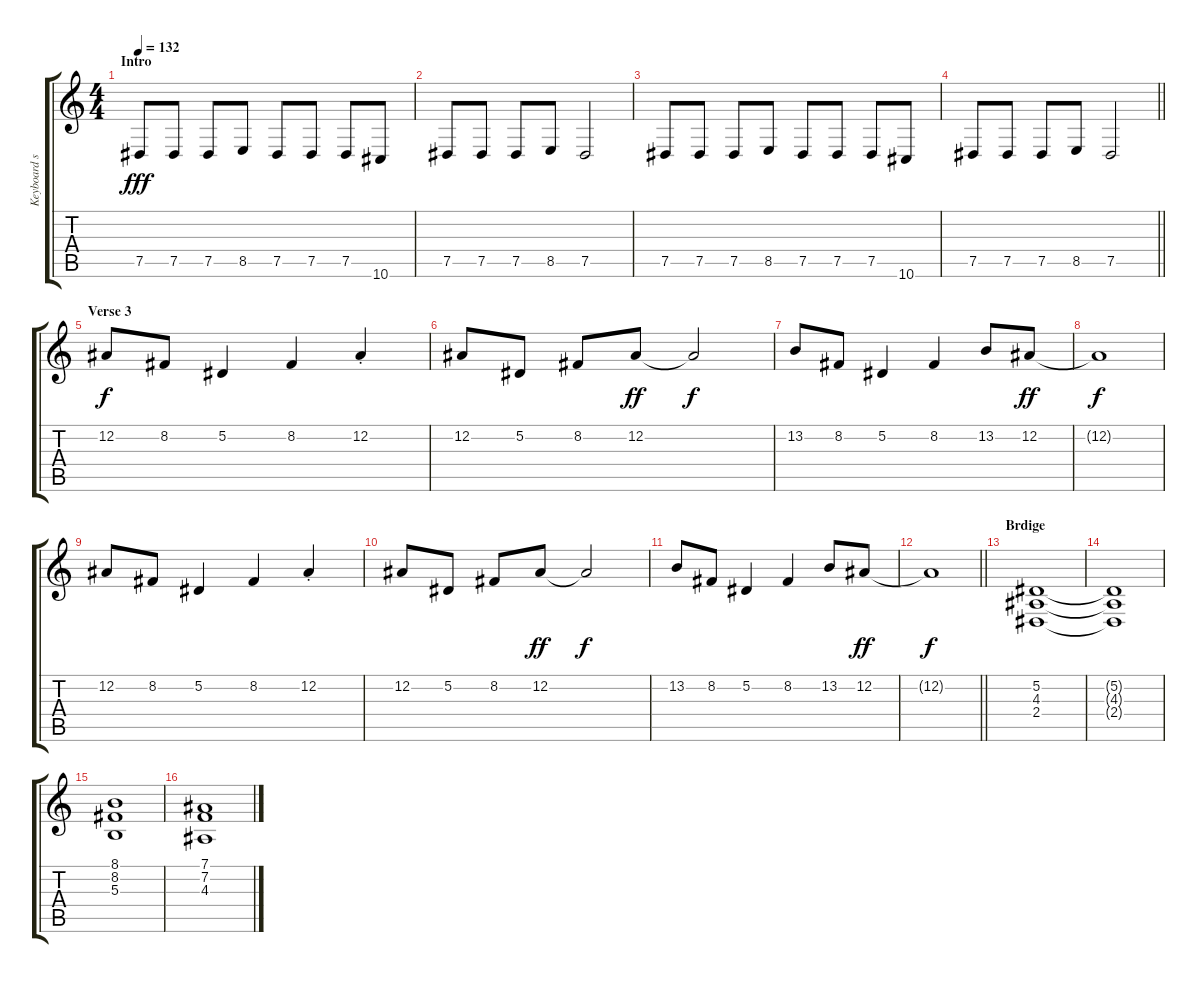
\track ("Keyboard strings" "Keyboard s") {instrument stringensemble1}
\staff {score tabs}
\tuning (Eb4 Bb3 Gb3 Db3 Ab2 Eb2) {hide}
\ts (4 4)
\section ("" "Intro")
\tempo 132
\clef g2
\ks c
7.5.8{dy fff} 7.5.8 7.5.8 8.5.8 7.5.8 7.5.8 7.5.8 10.6.8 |
7.5.8 7.5.8 7.5.8 8.5.8 7.5.2 |
7.5.8 7.5.8 7.5.8 8.5.8 7.5.8 7.5.8 7.5.8 10.6.8 |
\barLineRight lightlight
7.5.8 7.5.8 7.5.8 8.5.8 7.5.2 |
\section ("" "Verse 3")
12.2.8{dy f volume 13} 8.2.8 5.2.4 8.2.4 12.2{st}.4 |
12.2.8 5.2.8 8.2.8 12.2.8{dy ff} 12.2{t}.2{dy f} |
13.2.8 8.2.8 5.2.4 8.2.4 13.2.8 12.2.8{dy ff} |
12.2{t}.1{dy f} |
12.2.8 8.2.8 5.2.4 8.2.4 12.2{st}.4 |
12.2.8 5.2.8 8.2.8 12.2.8{dy ff} 12.2{t}.2{dy f} |
13.2.8 8.2.8 5.2.4 8.2.4 13.2.8 12.2.8{dy ff} |
\barLineRight lightlight
12.2{t}.1{dy f} |
\section ("" "Brdige")
(5.2 4.3 2.4).1{volume 9} |
(5.2{t} 4.3{t} 2.4{t}).1 |
(8.1 8.2 5.3).1 |
(7.1 7.2 4.3).1
